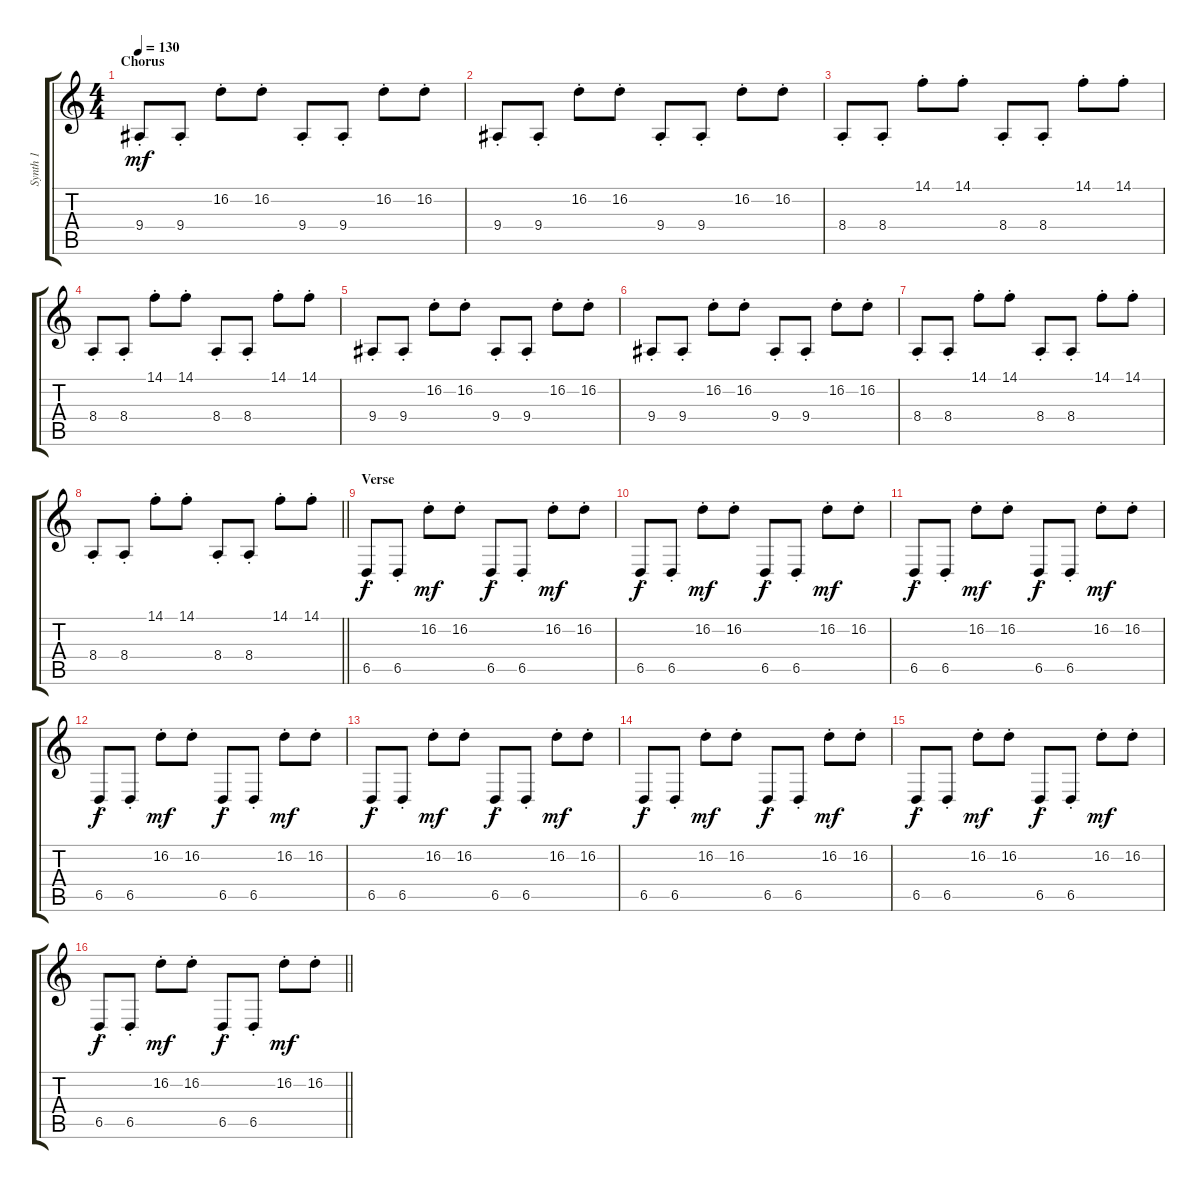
\track ("Synth 1" "Synth 1") {instrument fx7echoes}
\staff {score tabs}
\tuning (Eb4 Bb3 Gb3 Db3 Ab2 Eb2) {hide}
\ts (4 4)
\section ("" "Chorus")
\tempo 130
\clef g2
\ks c
9.4{st}.8{dy mf} 9.4{st}.8 16.2{st}.8 16.2{st}.8 9.4{st}.8 9.4{st}.8 16.2{st}.8 16.2{st}.8 |
9.4{st}.8 9.4{st}.8 16.2{st}.8 16.2{st}.8 9.4{st}.8 9.4{st}.8 16.2{st}.8 16.2{st}.8 |
8.4{st}.8 8.4{st}.8 14.1{st}.8 14.1{st}.8 8.4{st}.8 8.4{st}.8 14.1{st}.8 14.1{st}.8 |
8.4{st}.8 8.4{st}.8 14.1{st}.8 14.1{st}.8 8.4{st}.8 8.4{st}.8 14.1{st}.8 14.1{st}.8 |
9.4{st}.8 9.4{st}.8 16.2{st}.8 16.2{st}.8 9.4{st}.8 9.4{st}.8 16.2{st}.8 16.2{st}.8 |
9.4{st}.8 9.4{st}.8 16.2{st}.8 16.2{st}.8 9.4{st}.8 9.4{st}.8 16.2{st}.8 16.2{st}.8 |
8.4{st}.8 8.4{st}.8 14.1{st}.8 14.1{st}.8 8.4{st}.8 8.4{st}.8 14.1{st}.8 14.1{st}.8 |
\barLineRight lightlight
8.4{st}.8 8.4{st}.8 14.1{st}.8 14.1{st}.8 8.4{st}.8 8.4{st}.8 14.1{st}.8 14.1{st}.8 |
\section ("" "Verse")
6.5{st}.8{dy f} 6.5{st}.8 16.2{st}.8{dy mf} 16.2{st}.8 6.5{st}.8{dy f} 6.5{st}.8 16.2{st}.8{dy mf} 16.2{st}.8 |
6.5{st}.8{dy f} 6.5{st}.8 16.2{st}.8{dy mf} 16.2{st}.8 6.5{st}.8{dy f} 6.5{st}.8 16.2{st}.8{dy mf} 16.2{st}.8 |
6.5{st}.8{dy f} 6.5{st}.8 16.2{st}.8{dy mf} 16.2{st}.8 6.5{st}.8{dy f} 6.5{st}.8 16.2{st}.8{dy mf} 16.2{st}.8 |
6.5{st}.8{dy f} 6.5{st}.8 16.2{st}.8{dy mf} 16.2{st}.8 6.5{st}.8{dy f} 6.5{st}.8 16.2{st}.8{dy mf} 16.2{st}.8 |
6.5{st}.8{dy f} 6.5{st}.8 16.2{st}.8{dy mf} 16.2{st}.8 6.5{st}.8{dy f} 6.5{st}.8 16.2{st}.8{dy mf} 16.2{st}.8 |
6.5{st}.8{dy f} 6.5{st}.8 16.2{st}.8{dy mf} 16.2{st}.8 6.5{st}.8{dy f} 6.5{st}.8 16.2{st}.8{dy mf} 16.2{st}.8 |
6.5{st}.8{dy f} 6.5{st}.8 16.2{st}.8{dy mf} 16.2{st}.8 6.5{st}.8{dy f} 6.5{st}.8 16.2{st}.8{dy mf} 16.2{st}.8 |
\barLineRight lightlight
6.5{st}.8{dy f} 6.5{st}.8 16.2{st}.8{dy mf} 16.2{st}.8 6.5{st}.8{dy f} 6.5{st}.8 16.2{st}.8{dy mf} 16.2{st}.8
